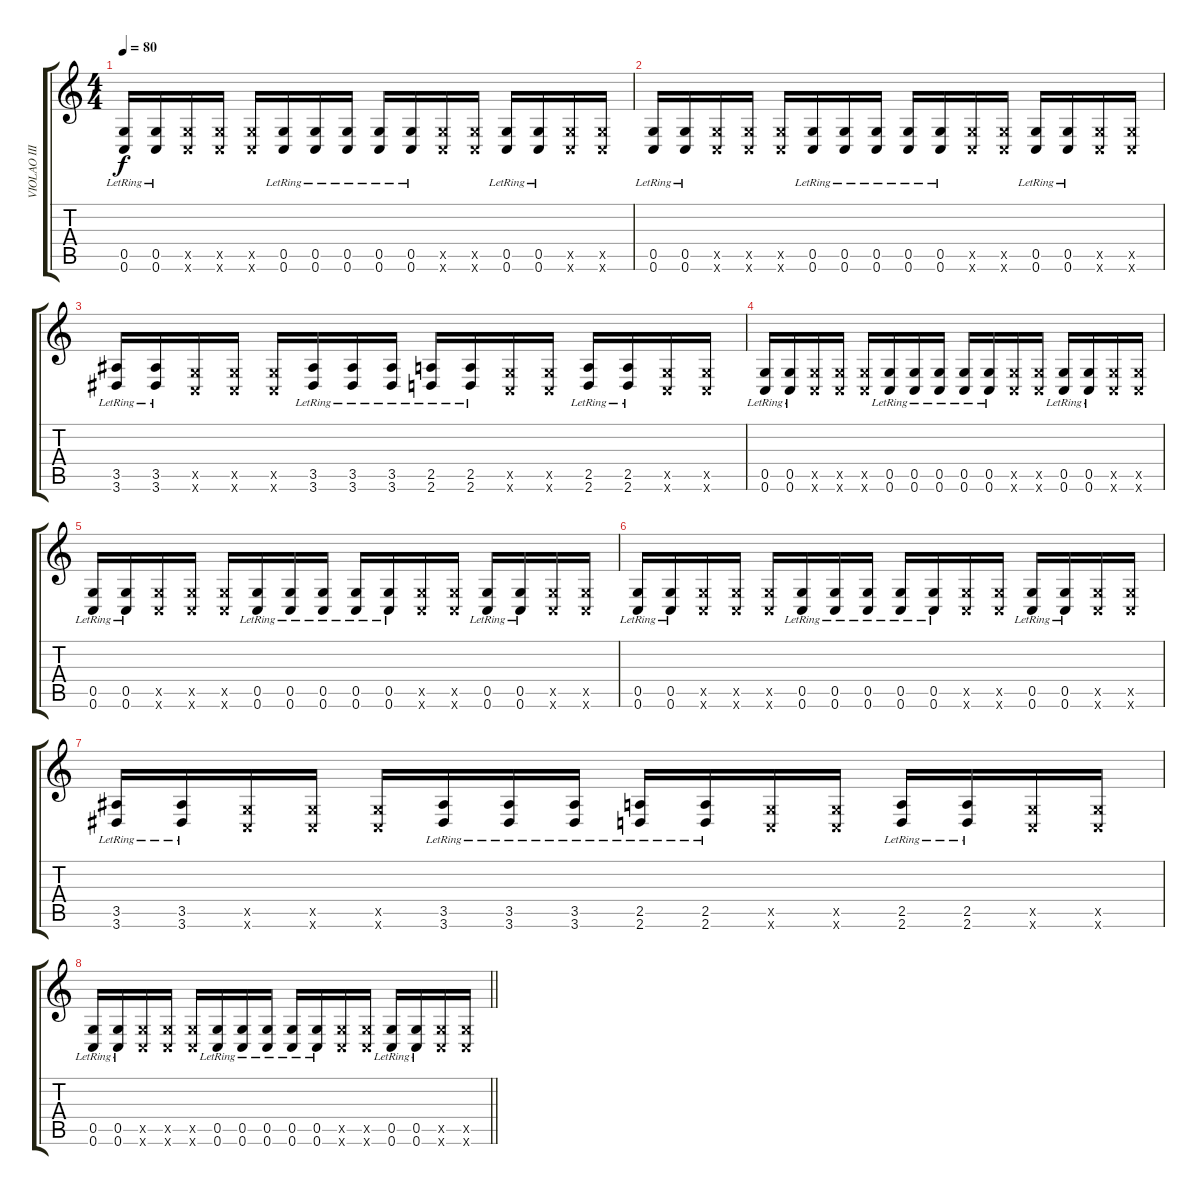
\track ("VIOLAO III" "VIOLAO III") {instrument acousticguitarsteel}
\staff {score tabs}
\tuning (D4 A3 F3 C3 G2 C2) {hide}
\ts (4 4)
\section ("" "")
\tempo 80
\clef g2
\ks c
(0.5{lr} 0.6{lr}).16{dy f} (0.5{lr} 0.6{lr}).16 (0.5{x} 0.6{x}).16 (0.5{x} 0.6{x}).16 (0.5{x} 0.6{x}).16 (0.5{lr} 0.6{lr}).16 (0.5{lr} 0.6{lr}).16 (0.5{lr} 0.6{lr}).16 (0.5{lr} 0.6{lr}).16 (0.5{lr} 0.6{lr}).16 (0.5{x} 0.6{x}).16 (0.5{x} 0.6{x}).16 (0.5{lr} 0.6{lr}).16 (0.5{lr} 0.6{lr}).16 (0.5{x} 0.6{x}).16 (0.5{x} 0.6{x}).16 |
(0.5{lr} 0.6{lr}).16 (0.5{lr} 0.6{lr}).16 (0.5{x} 0.6{x}).16 (0.5{x} 0.6{x}).16 (0.5{x} 0.6{x}).16 (0.5{lr} 0.6{lr}).16 (0.5{lr} 0.6{lr}).16 (0.5{lr} 0.6{lr}).16 (0.5{lr} 0.6{lr}).16 (0.5{lr} 0.6{lr}).16 (0.5{x} 0.6{x}).16 (0.5{x} 0.6{x}).16 (0.5{lr} 0.6{lr}).16 (0.5{lr} 0.6{lr}).16 (0.5{x} 0.6{x}).16 (0.5{x} 0.6{x}).16 |
(3.5{lr} 3.6{lr}).16 (3.5{lr} 3.6{lr}).16 (0.5{x} 0.6{x}).16 (0.5{x} 0.6{x}).16 (0.5{x} 0.6{x}).16 (3.5{lr} 3.6{lr}).16 (3.5{lr} 3.6{lr}).16 (3.5{lr} 3.6{lr}).16 (2.5{lr} 2.6{lr}).16 (2.5{lr} 2.6{lr}).16 (0.5{x} 0.6{x}).16 (0.5{x} 0.6{x}).16 (2.5{lr} 2.6{lr}).16 (2.5{lr} 2.6{lr}).16 (0.5{x} 0.6{x}).16 (0.5{x} 0.6{x}).16 |
(0.5{lr} 0.6{lr}).16 (0.5{lr} 0.6{lr}).16 (0.5{x} 0.6{x}).16 (0.5{x} 0.6{x}).16 (0.5{x} 0.6{x}).16 (0.5{lr} 0.6{lr}).16 (0.5{lr} 0.6{lr}).16 (0.5{lr} 0.6{lr}).16 (0.5{lr} 0.6{lr}).16 (0.5{lr} 0.6{lr}).16 (0.5{x} 0.6{x}).16 (0.5{x} 0.6{x}).16 (0.5{lr} 0.6{lr}).16 (0.5{lr} 0.6{lr}).16 (0.5{x} 0.6{x}).16 (0.5{x} 0.6{x}).16 |
(0.5{lr} 0.6{lr}).16 (0.5{lr} 0.6{lr}).16 (0.5{x} 0.6{x}).16 (0.5{x} 0.6{x}).16 (0.5{x} 0.6{x}).16 (0.5{lr} 0.6{lr}).16 (0.5{lr} 0.6{lr}).16 (0.5{lr} 0.6{lr}).16 (0.5{lr} 0.6{lr}).16 (0.5{lr} 0.6{lr}).16 (0.5{x} 0.6{x}).16 (0.5{x} 0.6{x}).16 (0.5{lr} 0.6{lr}).16 (0.5{lr} 0.6{lr}).16 (0.5{x} 0.6{x}).16 (0.5{x} 0.6{x}).16 |
(0.5{lr} 0.6{lr}).16 (0.5{lr} 0.6{lr}).16 (0.5{x} 0.6{x}).16 (0.5{x} 0.6{x}).16 (0.5{x} 0.6{x}).16 (0.5{lr} 0.6{lr}).16 (0.5{lr} 0.6{lr}).16 (0.5{lr} 0.6{lr}).16 (0.5{lr} 0.6{lr}).16 (0.5{lr} 0.6{lr}).16 (0.5{x} 0.6{x}).16 (0.5{x} 0.6{x}).16 (0.5{lr} 0.6{lr}).16 (0.5{lr} 0.6{lr}).16 (0.5{x} 0.6{x}).16 (0.5{x} 0.6{x}).16 |
(3.5{lr} 3.6{lr}).16 (3.5{lr} 3.6{lr}).16 (0.5{x} 0.6{x}).16 (0.5{x} 0.6{x}).16 (0.5{x} 0.6{x}).16 (3.5{lr} 3.6{lr}).16 (3.5{lr} 3.6{lr}).16 (3.5{lr} 3.6{lr}).16 (2.5{lr} 2.6{lr}).16 (2.5{lr} 2.6{lr}).16 (0.5{x} 0.6{x}).16 (0.5{x} 0.6{x}).16 (2.5{lr} 2.6{lr}).16 (2.5{lr} 2.6{lr}).16 (0.5{x} 0.6{x}).16 (0.5{x} 0.6{x}).16 |
\barLineRight lightlight
(0.5{lr} 0.6{lr}).16 (0.5{lr} 0.6{lr}).16 (0.5{x} 0.6{x}).16 (0.5{x} 0.6{x}).16 (0.5{x} 0.6{x}).16 (0.5{lr} 0.6{lr}).16 (0.5{lr} 0.6{lr}).16 (0.5{lr} 0.6{lr}).16 (0.5{lr} 0.6{lr}).16 (0.5{lr} 0.6{lr}).16 (0.5{x} 0.6{x}).16 (0.5{x} 0.6{x}).16 (0.5{lr} 0.6{lr}).16 (0.5{lr} 0.6{lr}).16 (0.5{x} 0.6{x}).16 (0.5{x} 0.6{x}).16
